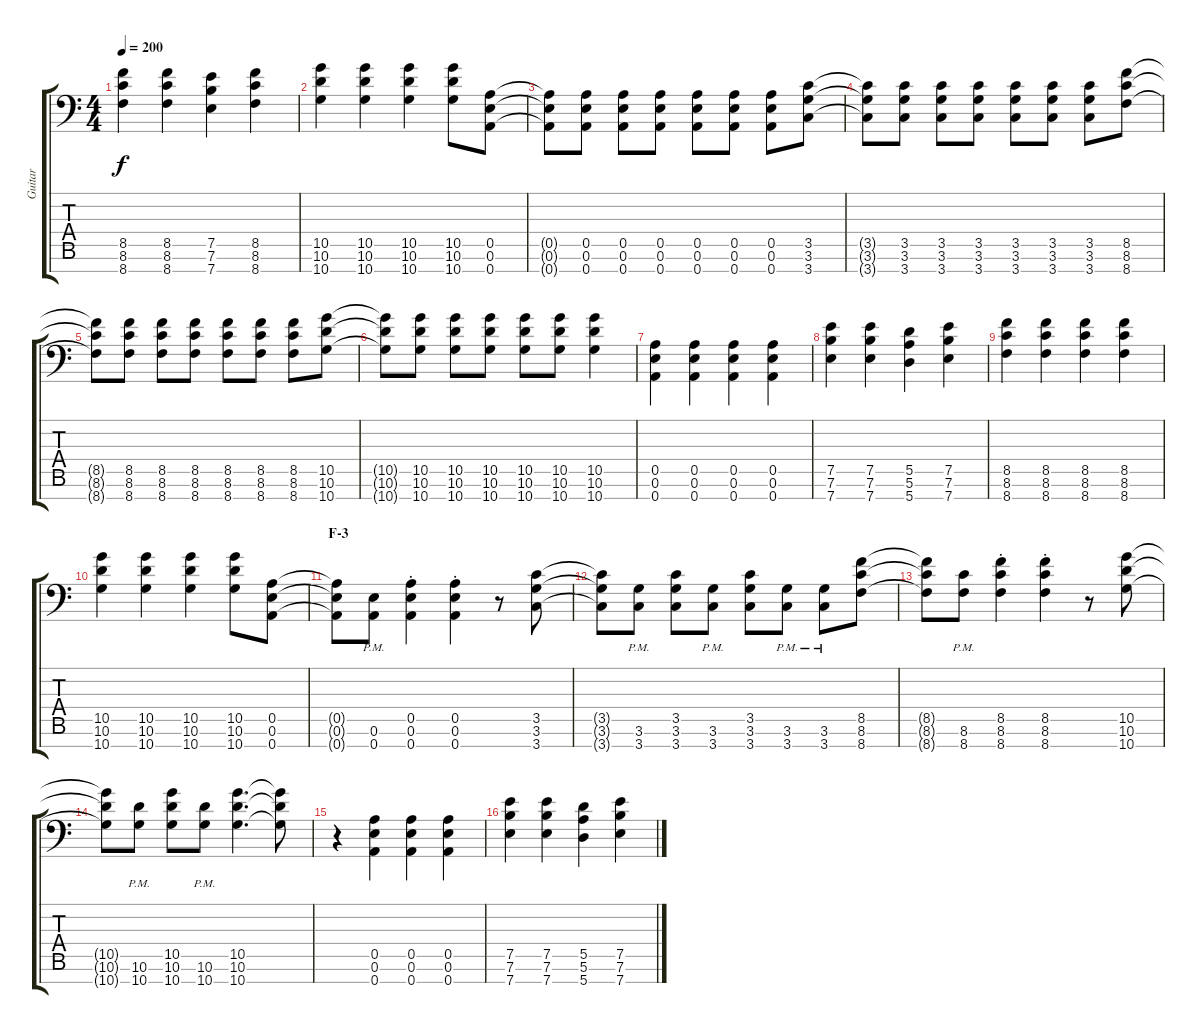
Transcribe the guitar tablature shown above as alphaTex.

\track ("Guitar" "Guitar") {instrument distortionguitar}
\staff {score tabs}
\tuning (E4 B3 G3 D3 A2 E2 A1) {hide}
\ts (4 4)
\tempo 200
\clef f4
\ks c
(8.5 8.6 8.7).4{dy f} (8.5 8.6 8.7).4 (7.5 7.6 7.7).4 (8.5 8.6 8.7).4 |
(10.5 10.6 10.7).4 (10.5 10.6 10.7).4 (10.5 10.6 10.7).4 (10.5 10.6 10.7).8 (0.5 0.6 0.7).8 |
(0.5{t} 0.6{t} 0.7{t}).8 (0.5 0.6 0.7).8 (0.5 0.6 0.7).8 (0.5 0.6 0.7).8 (0.5 0.6 0.7).8 (0.5 0.6 0.7).8 (0.5 0.6 0.7).8 (3.5 3.6 3.7).8 |
(3.5{t} 3.6{t} 3.7{t}).8 (3.5 3.6 3.7).8 (3.5 3.6 3.7).8 (3.5 3.6 3.7).8 (3.5 3.6 3.7).8 (3.5 3.6 3.7).8 (3.5 3.6 3.7).8 (8.5 8.6 8.7).8 |
(8.5{t} 8.6{t} 8.7{t}).8 (8.5 8.6 8.7).8 (8.5 8.6 8.7).8 (8.5 8.6 8.7).8 (8.5 8.6 8.7).8 (8.5 8.6 8.7).8 (8.5 8.6 8.7).8 (10.5 10.6 10.7).8 |
(10.5{t} 10.6{t} 10.7{t}).8 (10.5 10.6 10.7).8 (10.5 10.6 10.7).8 (10.5 10.6 10.7).8 (10.5 10.6 10.7).8 (10.5 10.6 10.7).8 (10.5 10.6 10.7).4 |
(0.5 0.6 0.7).4 (0.5 0.6 0.7).4 (0.5 0.6 0.7).4 (0.5 0.6 0.7).4 |
(7.5 7.6 7.7).4 (7.5 7.6 7.7).4 (5.5 5.6 5.7).4 (7.5 7.6 7.7).4 |
(8.5 8.6 8.7).4 (8.5 8.6 8.7).4 (8.5 8.6 8.7).4 (8.5 8.6 8.7).4 |
(10.5 10.6 10.7).4 (10.5 10.6 10.7).4 (10.5 10.6 10.7).4 (10.5 10.6 10.7).8 (0.5 0.6 0.7).8 |
\section ("" "F-3")
(0.5{t} 0.6{t} 0.7{t}).8 (0.6{pm} 0.7{pm}).8 (0.5{st} 0.6{st} 0.7{st}).4 (0.5{st} 0.6{st} 0.7{st}).4 r.8 (3.5 3.6 3.7).8 |
(3.5{t} 3.6{t} 3.7{t}).8 (3.6{pm} 3.7{pm}).8 (3.5 3.6 3.7).8 (3.6{pm} 3.7{pm}).8 (3.5 3.6 3.7).8 (3.6{pm} 3.7{pm}).8 (3.6{pm} 3.7{pm}).8 (8.5 8.6 8.7).8 |
(8.5{t} 8.6{t} 8.7{t}).8 (8.6{pm} 8.7{pm}).8 (8.5{st} 8.6{st} 8.7{st}).4 (8.5{st} 8.6{st} 8.7{st}).4 r.8 (10.5 10.6 10.7).8 |
(10.5{t} 10.6{t} 10.7{t}).8 (10.6{pm} 10.7{pm}).8 (10.5 10.6 10.7).8 (10.6{pm} 10.7{pm}).8 (10.5 10.6 10.7).4{d} (10.5{t} 10.6{t} 10.7{t}).8 |
r.4 (0.5 0.6 0.7).4 (0.5 0.6 0.7).4 (0.5 0.6 0.7).4 |
(7.5 7.6 7.7).4 (7.5 7.6 7.7).4 (5.5 5.6 5.7).4 (7.5 7.6 7.7).4
